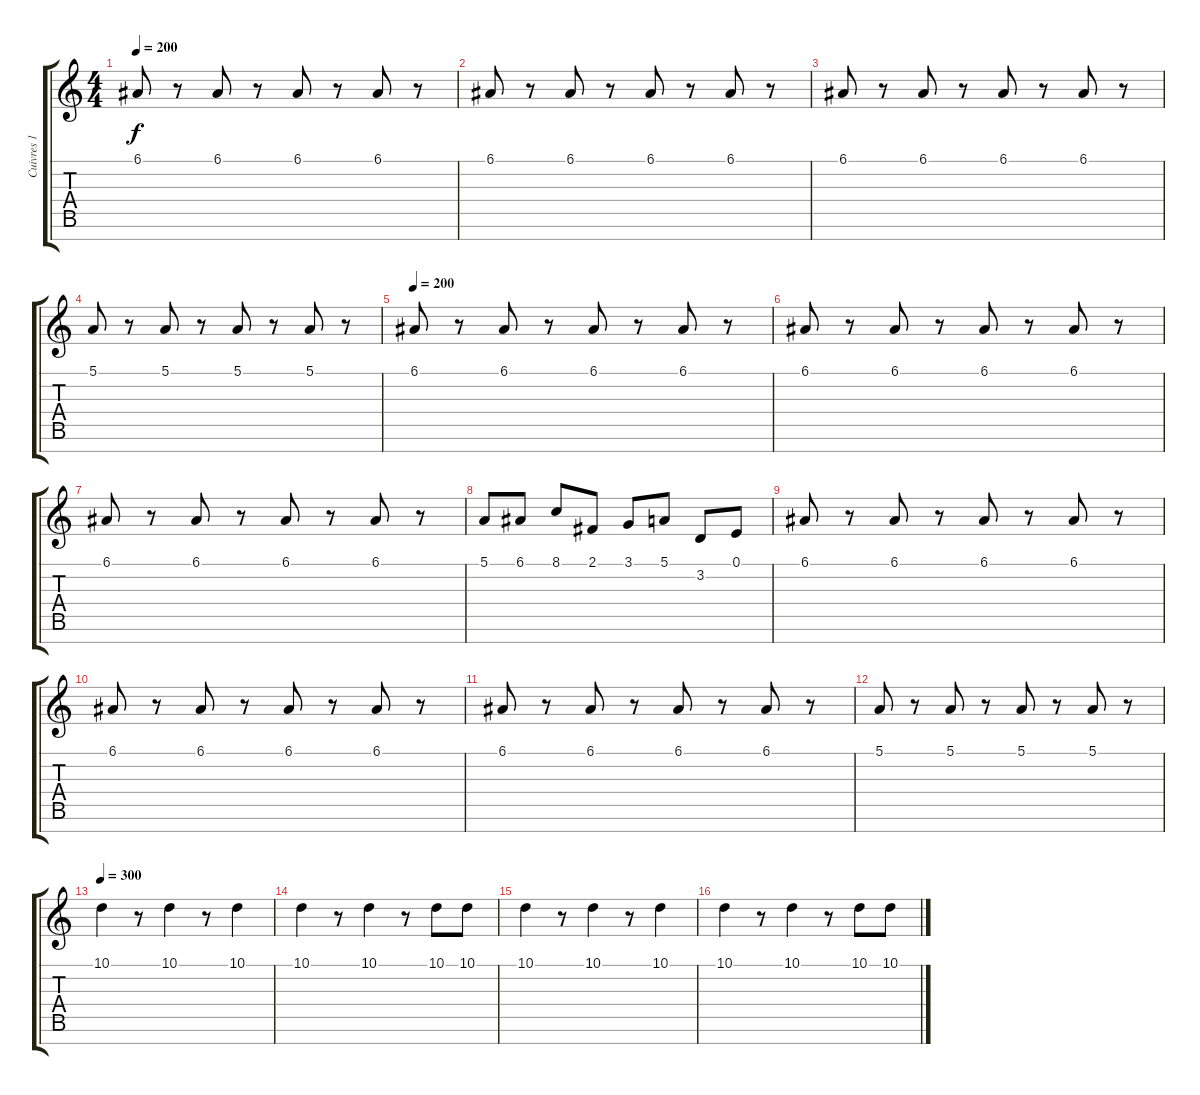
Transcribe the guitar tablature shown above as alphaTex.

\track ("Cuivres 1" "Cuivres 1") {instrument trumpet}
\staff {score tabs}
\tuning (E4 B3 G3 D3 A2 E2 B1) {hide}
\ts (4 4)
\tempo 200
\clef g2
\ks c
6.1.8{dy f} r.8 6.1.8 r.8 6.1.8 r.8 6.1.8 r.8 |
6.1.8 r.8 6.1.8 r.8 6.1.8 r.8 6.1.8 r.8 |
6.1.8 r.8 6.1.8 r.8 6.1.8 r.8 6.1.8 r.8 |
5.1.8 r.8 5.1.8 r.8 5.1.8 r.8 5.1.8 r.8 |
\tempo 200
6.1.8 r.8 6.1.8 r.8 6.1.8 r.8 6.1.8 r.8 |
6.1.8 r.8 6.1.8 r.8 6.1.8 r.8 6.1.8 r.8 |
6.1.8 r.8 6.1.8 r.8 6.1.8 r.8 6.1.8 r.8 |
5.1.8 6.1.8 8.1.8 2.1.8 3.1.8 5.1.8 3.2.8 0.1.8 |
6.1.8 r.8 6.1.8 r.8 6.1.8 r.8 6.1.8 r.8 |
6.1.8 r.8 6.1.8 r.8 6.1.8 r.8 6.1.8 r.8 |
6.1.8 r.8 6.1.8 r.8 6.1.8 r.8 6.1.8 r.8 |
5.1.8 r.8 5.1.8 r.8 5.1.8 r.8 5.1.8 r.8 |
\tempo 300
10.1.4 r.8 10.1.4 r.8 10.1.4 |
10.1.4 r.8 10.1.4 r.8 10.1.8 10.1.8 |
10.1.4 r.8 10.1.4 r.8 10.1.4 |
10.1.4 r.8 10.1.4 r.8 10.1.8 10.1.8
